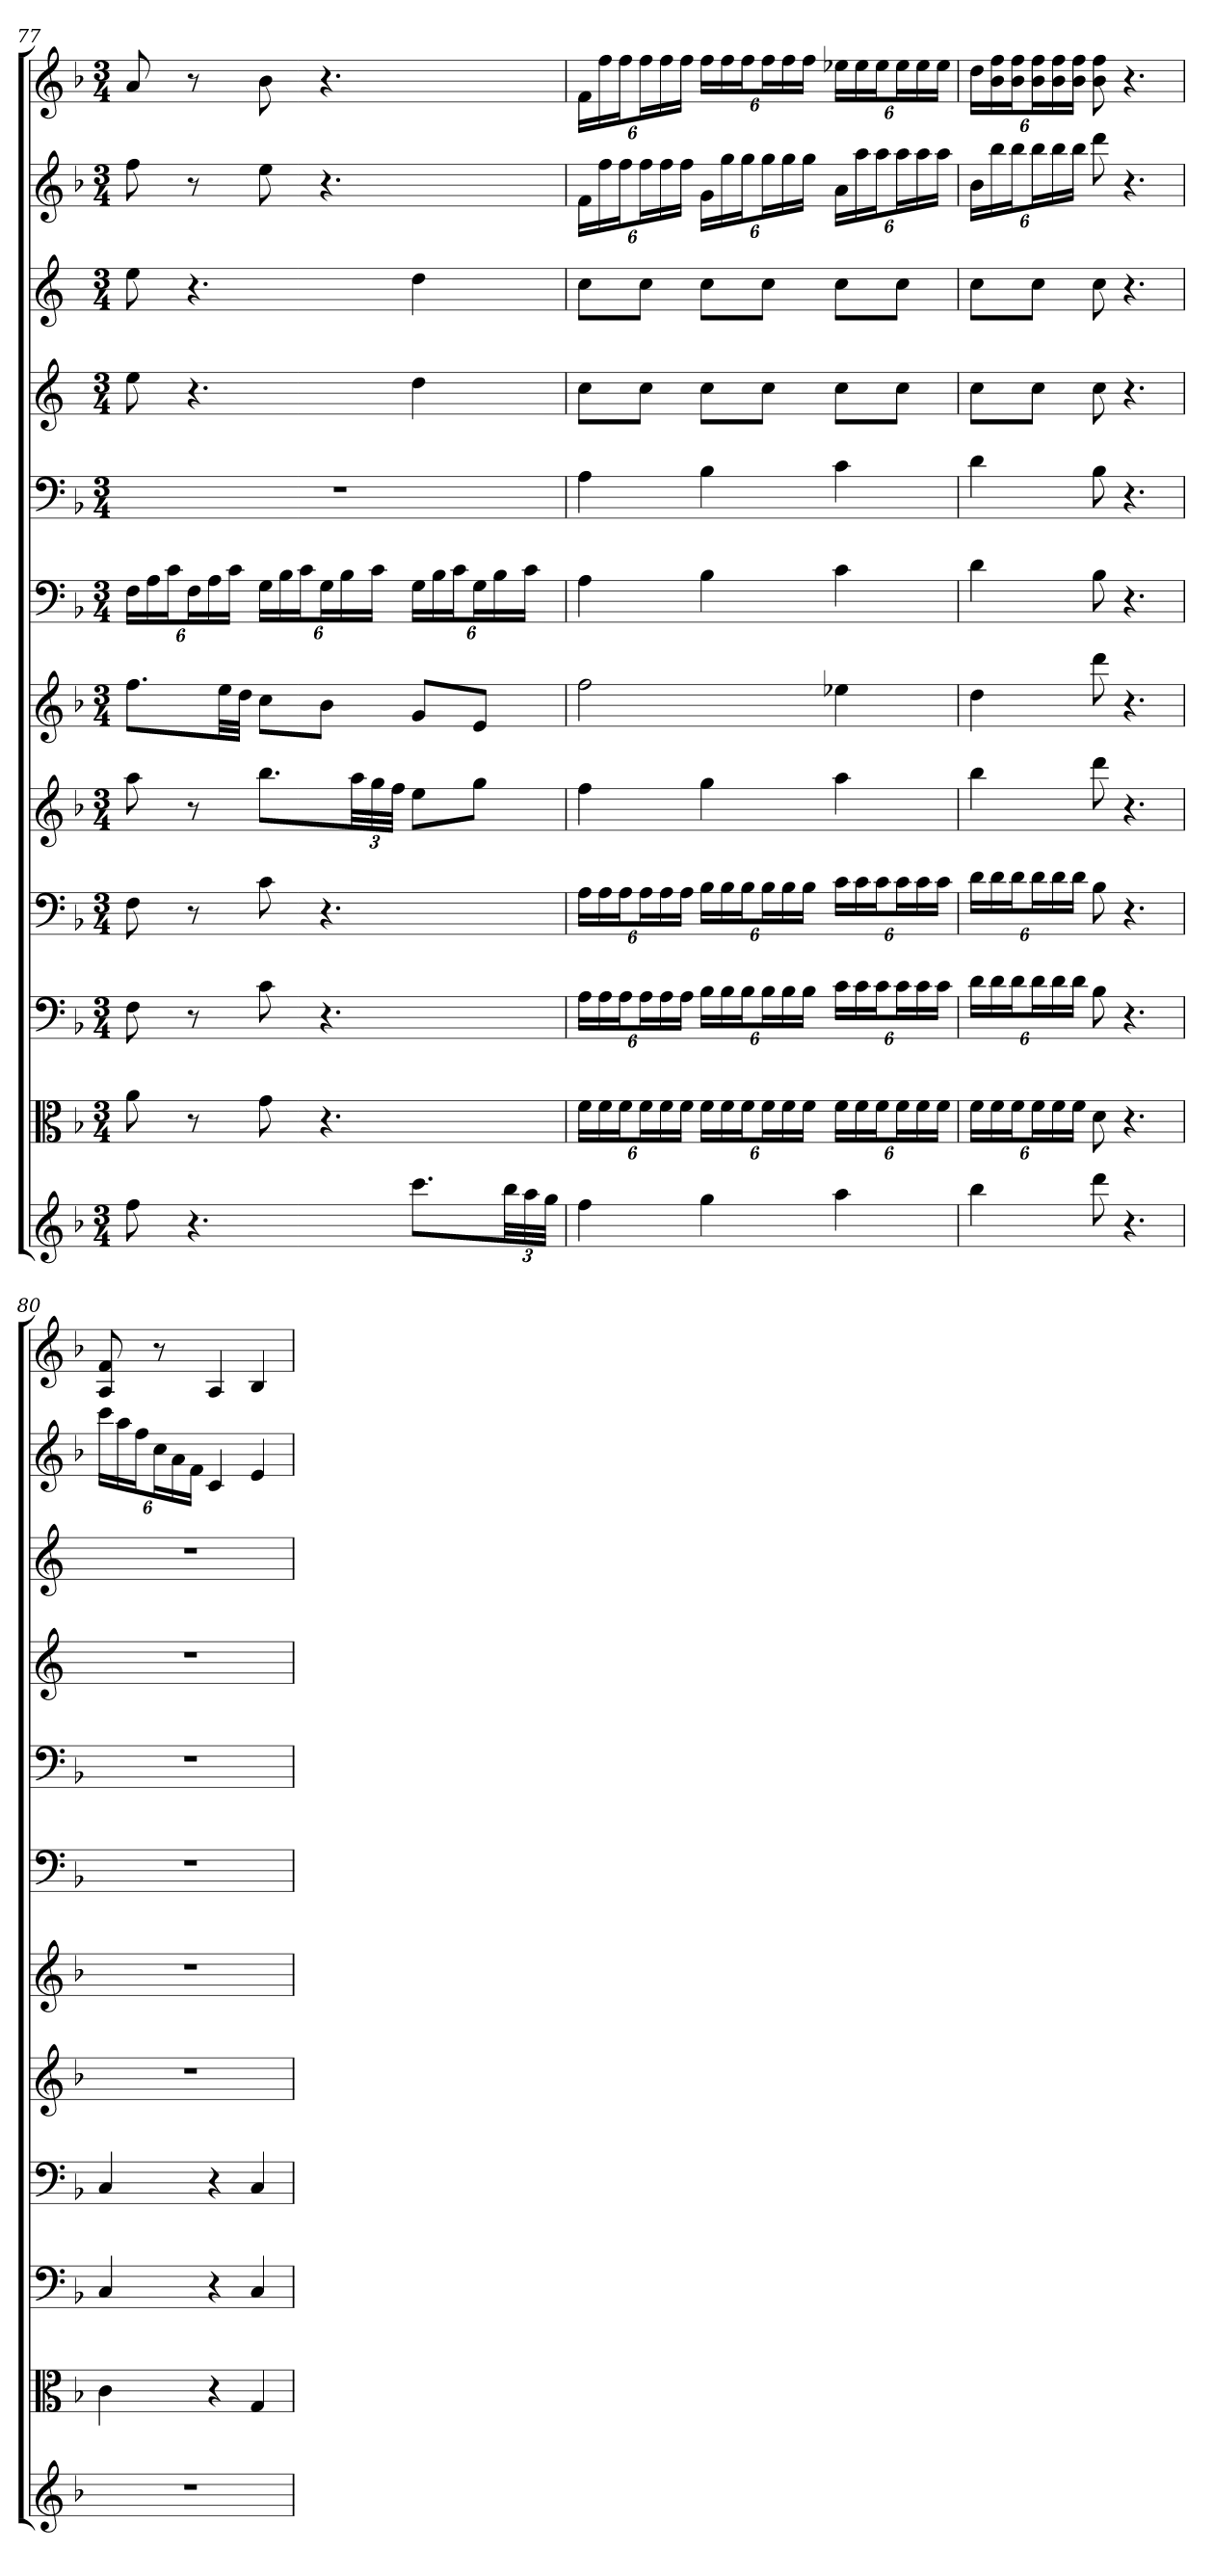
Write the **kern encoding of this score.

**kern	**kern	**kern	**kern	**kern	**kern	**kern	**kern	**kern	**kern	**kern	**kern
*part12	*part11	*part10	*part9	*part8	*part7	*part6	*part5	*part4	*part3	*part2	*part1
*staff12	*staff11	*staff10	*staff9	*staff8	*staff7	*staff6	*staff5	*staff4	*staff3	*staff2	*staff1
*	*clefC3	*clefF4	*clefF4	*	*	*clefF4	*clefF4	*	*	*	*
*k[b-]	*k[b-]	*k[b-]	*k[b-]	*k[b-]	*k[b-]	*k[b-]	*k[b-]	*k[]	*k[]	*k[b-]	*k[b-]
*F:	*F:	*F:	*F:	*F:	*F:	*F:	*F:	*	*	*F:	*F:
*M3/4	*M3/4	*M3/4	*M3/4	*M3/4	*M3/4	*M3/4	*M3/4	*M3/4	*M3/4	*M3/4	*M3/4
=77	=77	=77	=77	=77	=77	=77	=77	=77	=77	=77	=77
8ff	8a	8F	8F	8aa	8.ffL	24F\LL	2.r	8ee	8ee	8ff	8a
.	.	.	.	.	.	24A\	.	.	.	.	.
.	.	.	.	.	.	24c\J	.	.	.	.	.
4.r	8r	8r	8r	8r	.	24F\L	.	4.r	4.r	8r	8r
.	.	.	.	.	.	24A\	.	.	.	.	.
.	.	.	.	.	32eeLL	.	.	.	.	.	.
.	.	.	.	.	.	24c\JJ	.	.	.	.	.
.	.	.	.	.	32ddJJJ	.	.	.	.	.	.
.	8g	8c	8c	8.bb-L	8ccL	24G\LL	.	.	.	8ee	8b-
.	.	.	.	.	.	24B-\	.	.	.	.	.
.	.	.	.	.	.	24c\J	.	.	.	.	.
.	4.r	4.r	4.r	.	8b-J	24G\L	.	.	.	4.r	4.r
.	.	.	.	.	.	24B-\	.	.	.	.	.
.	.	.	.	48aaLL	.	.	.	.	.	.	.
.	.	.	.	48gg	.	24c\JJ	.	.	.	.	.
.	.	.	.	48ffJJJ	.	.	.	.	.	.	.
8.cccL	.	.	.	8eeL	8gL	24G\LL	.	4dd	4dd	.	.
.	.	.	.	.	.	24B-\	.	.	.	.	.
.	.	.	.	.	.	24c\J	.	.	.	.	.
.	.	.	.	8ggJ	8eJ	24G\L	.	.	.	.	.
.	.	.	.	.	.	24B-\	.	.	.	.	.
48bb-LL	.	.	.	.	.	.	.	.	.	.	.
48aa	.	.	.	.	.	24c\JJ	.	.	.	.	.
48ggJJJ	.	.	.	.	.	.	.	.	.	.	.
=78	=78	=78	=78	=78	=78	=78	=78	=78	=78	=78	=78
4ff	24f\LL	24A\LL	24A\LL	4ff	2ff	4A	4A	8ccL	8ccL	24fLL	24fLL
.	24f\	24A\	24A\	.	.	.	.	.	.	24ff	24ff
.	24f\J	24A\J	24A\J	.	.	.	.	.	.	24ffJ	24ffJ
.	24f\L	24A\L	24A\L	.	.	.	.	8ccJ	8ccJ	24ffL	24ffL
.	24f\	24A\	24A\	.	.	.	.	.	.	24ff	24ff
.	24f\JJ	24A\JJ	24A\JJ	.	.	.	.	.	.	24ffJJ	24ffJJ
4gg	24f\LL	24B-\LL	24B-\LL	4gg	.	4B-	4B-	8ccL	8ccL	24gLL	24ffLL
.	24f\	24B-\	24B-\	.	.	.	.	.	.	24gg	24ff
.	24f\J	24B-\J	24B-\J	.	.	.	.	.	.	24ggJ	24ffJ
.	24f\L	24B-\L	24B-\L	.	.	.	.	8ccJ	8ccJ	24ggL	24ffL
.	24f\	24B-\	24B-\	.	.	.	.	.	.	24gg	24ff
.	24f\JJ	24B-\JJ	24B-\JJ	.	.	.	.	.	.	24ggJJ	24ffJJ
4aa	24f\LL	24c\LL	24c\LL	4aa	4ee-X	4c	4c	8ccL	8ccL	24aLL	24ee-XLL
.	24f\	24c\	24c\	.	.	.	.	.	.	24aa	24ee-
.	24f\J	24c\J	24c\J	.	.	.	.	.	.	24aaJ	24ee-J
.	24f\L	24c\L	24c\L	.	.	.	.	8ccJ	8ccJ	24aaL	24ee-L
.	24f\	24c\	24c\	.	.	.	.	.	.	24aa	24ee-
.	24f\JJ	24c\JJ	24c\JJ	.	.	.	.	.	.	24aaJJ	24ee-JJ
=79	=79	=79	=79	=79	=79	=79	=79	=79	=79	=79	=79
4bb-	24f\LL	24d\LL	24d\LL	4bb-	4dd	4d	4d	8ccL	8ccL	24b-LL	24ddLL
.	24f\	24d\	24d\	.	.	.	.	.	.	24bb-	24b- 24ff
.	24f\J	24d\J	24d\J	.	.	.	.	.	.	24bb-J	24b- 24ffJ
.	24f\L	24d\L	24d\L	.	.	.	.	8ccJ	8ccJ	24bb-L	24b- 24ffL
.	24f\	24d\	24d\	.	.	.	.	.	.	24bb-	24b- 24ff
.	24f\JJ	24d\JJ	24d\JJ	.	.	.	.	.	.	24bb-JJ	24b- 24ffJJ
8ddd	8d	8B-	8B-	8ddd	8ddd	8B-	8B-	8cc	8cc	8ddd	8b- 8ff
4.r	4.r	4.r	4.r	4.r	4.r	4.r	4.r	4.r	4.r	4.r	4.r
=80	=80	=80	=80	=80	=80	=80	=80	=80	=80	=80	=80
2.r	4c	4C	4C	2.r	2.r	2.r	2.r	2.r	2.r	24cccLL	8A 8f
.	.	.	.	.	.	.	.	.	.	24aa	.
.	.	.	.	.	.	.	.	.	.	24ffJ	.
.	.	.	.	.	.	.	.	.	.	24ccL	8r
.	.	.	.	.	.	.	.	.	.	24a	.
.	.	.	.	.	.	.	.	.	.	24fJJ	.
.	4r	4r	4r	.	.	.	.	.	.	4c	4A
.	4G	4C	4C	.	.	.	.	.	.	4e	4B-
=	=	=	=	=	=	=	=	=	=	=	=
*-	*-	*-	*-	*-	*-	*-	*-	*-	*-	*-	*-
